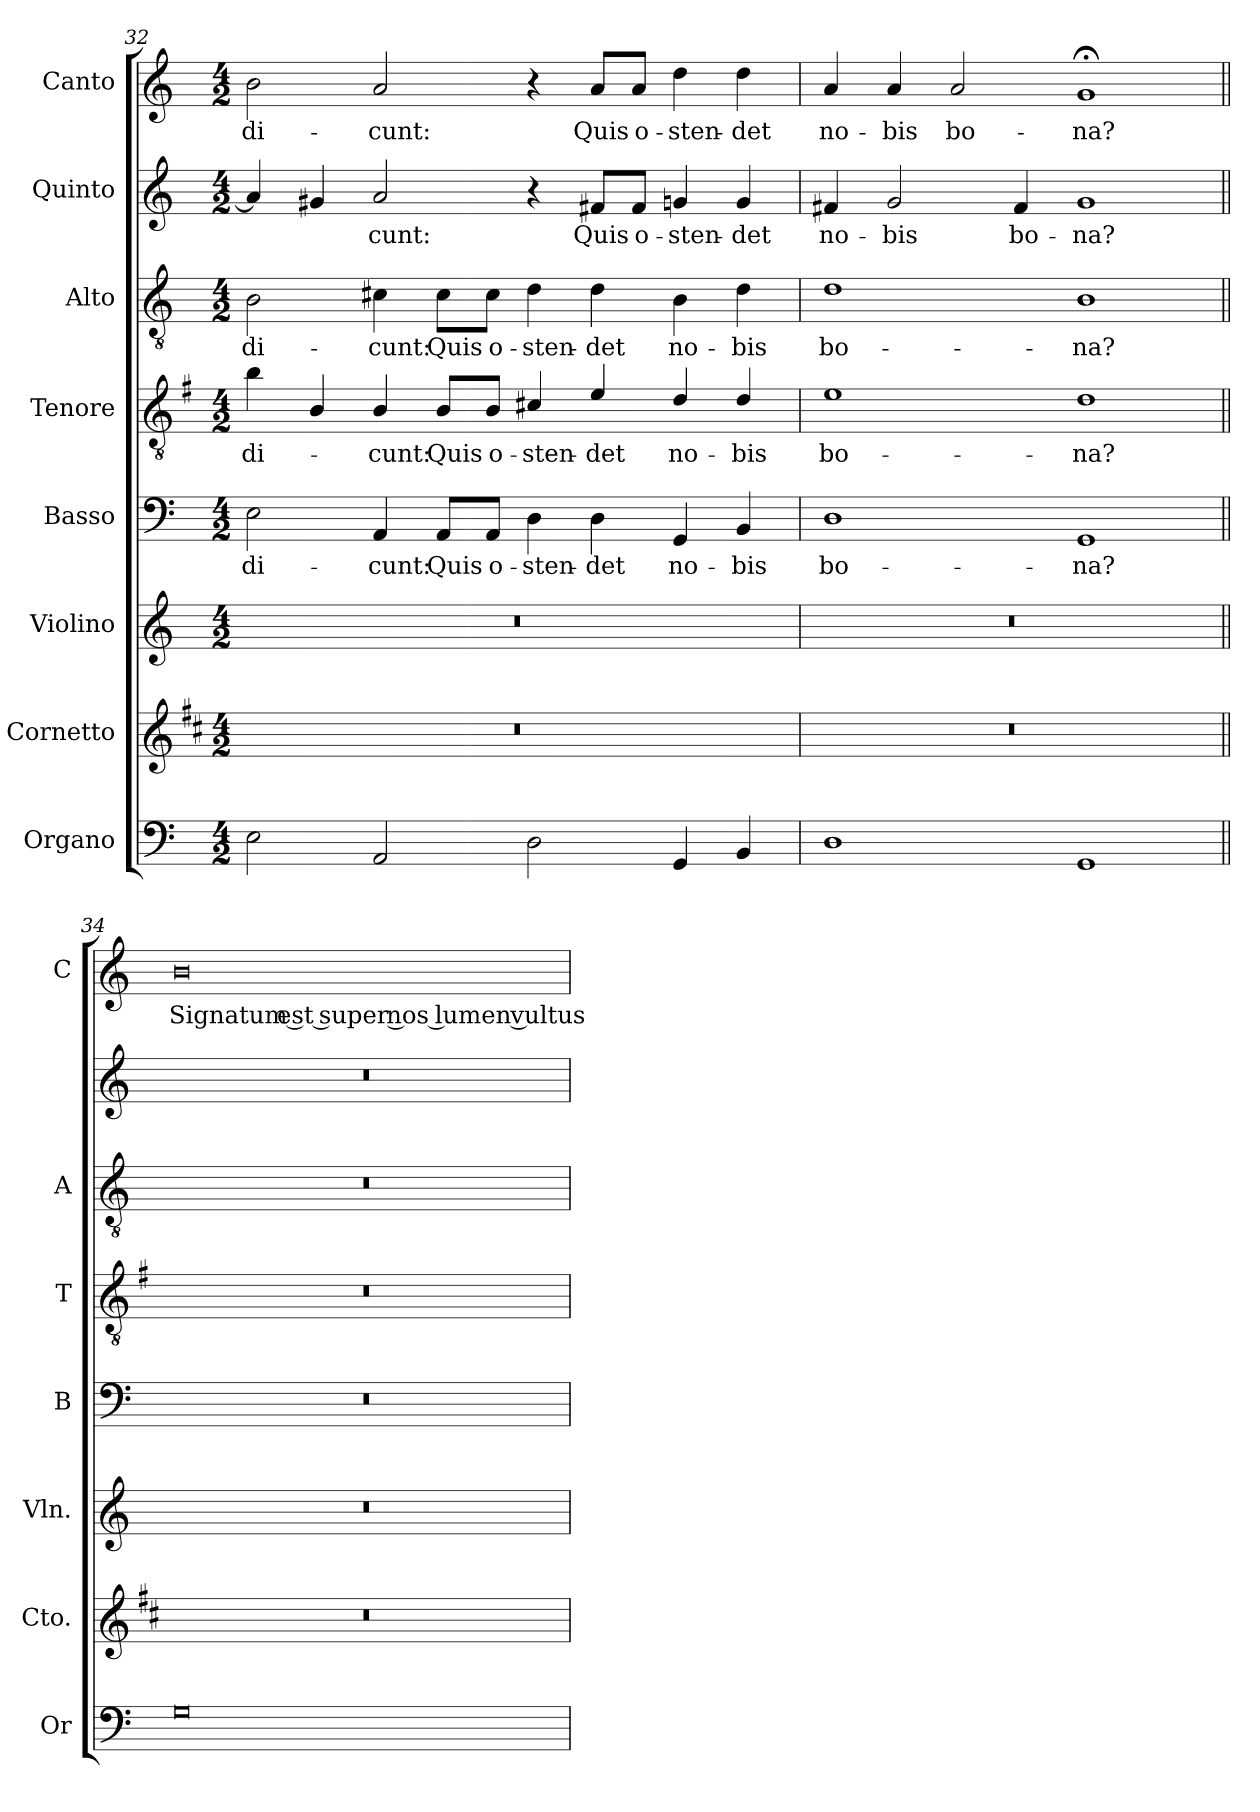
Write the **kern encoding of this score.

**kern	**kern	**kern	**kern	**text	**kern	**text	**kern	**text	**kern	**text	**kern	**text
*part8	*part7	*part6	*part5	*part5	*part4	*part4	*part3	*part3	*part2	*part2	*part1	*part1
*staff8	*staff7	*staff6	*staff5	*staff5	*staff4	*staff4	*staff3	*staff3	*staff2	*staff2	*staff1	*staff1
*I"Organo	*I"Cornetto	*I"Violino	*I"Basso	*	*I"Tenore	*	*I"Alto	*	*I"Quinto	*	*I"Canto	*
*I'Or	*I'Cto.	*I'Vln.	*I'B	*	*I'T	*	*I'A	*	*	*	*I'C	*
!!LO:PB:g=z
*clefF4	*clefG2	*clefG2	*clefF4	*	*clefGv2	*	*clefGv2	*	*clefG2	*	*clefG2	*
*	*ITrd1c2	*	*	*	*ITrd4c7	*	*	*	*	*	*	*
*k[]	*k[]	*k[]	*k[]	*	*k[]	*	*k[]	*	*k[]	*	*k[]	*
*C:	*C:	*C:	*C:	*	*C:	*	*C:	*	*C:	*	*C:	*
*M4/2	*M4/2	*M4/2	*M4/2	*	*M4/2	*	*M4/2	*	*M4/2	*	*M4/2	*
=32	=32	=32	=32	=32	=32	=32	=32	=32	=32	=32	=32	=32
!	!	!	!	!LO:LY:b	!	!LO:LY:b	!	!LO:LY:b	!	!	!	!LO:LY:b
2E\	0r	0r	2E\	di-	4e\	di-	2B\	di-	4a/]	.	2b\	di-
.	.	.	.	.	4E/	.	.	.	4g#X/	.	.	.
!	!	!	!	!LO:LY:b	!	!LO:LY:b	!	!LO:LY:b	!	!LO:LY:b	!	!LO:LY:b
2AA/	.	.	4AA/	-cunt:	4E/	-cunt:	4c#X\	-cunt:	2a/	-cunt:	2a/	-cunt:
!	!	!	!	!LO:LY:b	!	!LO:LY:b	!	!LO:LY:b	!	!	!	!
.	.	.	8AA/L	Quis	8E/L	Quis	8c#\L	Quis	.	.	.	.
!	!	!	!	!LO:LY:b	!	!LO:LY:b	!	!LO:LY:b	!	!	!	!
.	.	.	8AA/J	o-	8E/J	o-	8c#\J	o-	.	.	.	.
!	!	!	!	!LO:LY:b	!	!LO:LY:b	!	!LO:LY:b	!	!	!	!
2D\	.	.	4D\	-sten-	4F#X/	-sten-	4d\	-sten-	4r	.	4r	.
!	!	!	!	!LO:LY:b	!	!LO:LY:b	!	!LO:LY:b	!	!LO:LY:b	!	!LO:LY:b
.	.	.	4D\	-det	4A/	-det	4d\	-det	8f#X/L	Quis	8a/L	Quis
!	!	!	!	!	!	!	!	!	!	!LO:LY:b	!	!LO:LY:b
.	.	.	.	.	.	.	.	.	8f#/J	o-	8a/J	o-
!	!	!	!	!LO:LY:b	!	!LO:LY:b	!	!LO:LY:b	!	!LO:LY:b	!	!LO:LY:b
4GG/	.	.	4GG/	no-	4G/	no-	4B\	no-	4gn/	-sten-	4dd\	-sten-
!	!	!	!	!LO:LY:b	!	!LO:LY:b	!	!LO:LY:b	!	!LO:LY:b	!	!LO:LY:b
4BB/	.	.	4BB/	-bis	4G/	-bis	4d\	-bis	4g/	-det	4dd\	-det
=33	=33	=33	=33	=33	=33	=33	=33	=33	=33	=33	=33	=33
!	!	!	!	!LO:LY:b	!	!LO:LY:b	!	!LO:LY:b	!	!LO:LY:b	!	!LO:LY:b
1D	0r	0r	1D	bo-	1A	bo-	1d	bo-	4f#X/	no-	4a/	no-
!	!	!	!	!	!	!	!	!	!	!LO:LY:b	!	!LO:LY:b
.	.	.	.	.	.	.	.	.	2g/	-bis	4a/	-bis
!	!	!	!	!	!	!	!	!	!	!	!	!LO:LY:b
.	.	.	.	.	.	.	.	.	.	.	2a/	bo-
!	!	!	!	!	!	!	!	!	!	!LO:LY:b	!	!
.	.	.	.	.	.	.	.	.	4f#/	bo-	.	.
!	!	!	!	!LO:LY:b	!	!LO:LY:b	!	!LO:LY:b	!	!LO:LY:b	!	!LO:LY:b
1GG	.	.	1GG	-na?	1G	-na?	1B	-na?	1g	-na?	1g;<	-na?
=34||	=34||	=34||	=34||	=34||	=34||	=34||	=34||	=34||	=34||	=34||	=34||	=34||
!	!	!	!	!	!	!	!	!	!	!	!	!LO:LY:b
0G	0r	0r	0r	.	0r	.	0r	.	0r	.	0b	Signatum est super nos lumen vultus
=	=	=	=	=	=	=	=	=	=	=	=	=
*-	*-	*-	*-	*-	*-	*-	*-	*-	*-	*-	*-	*-
